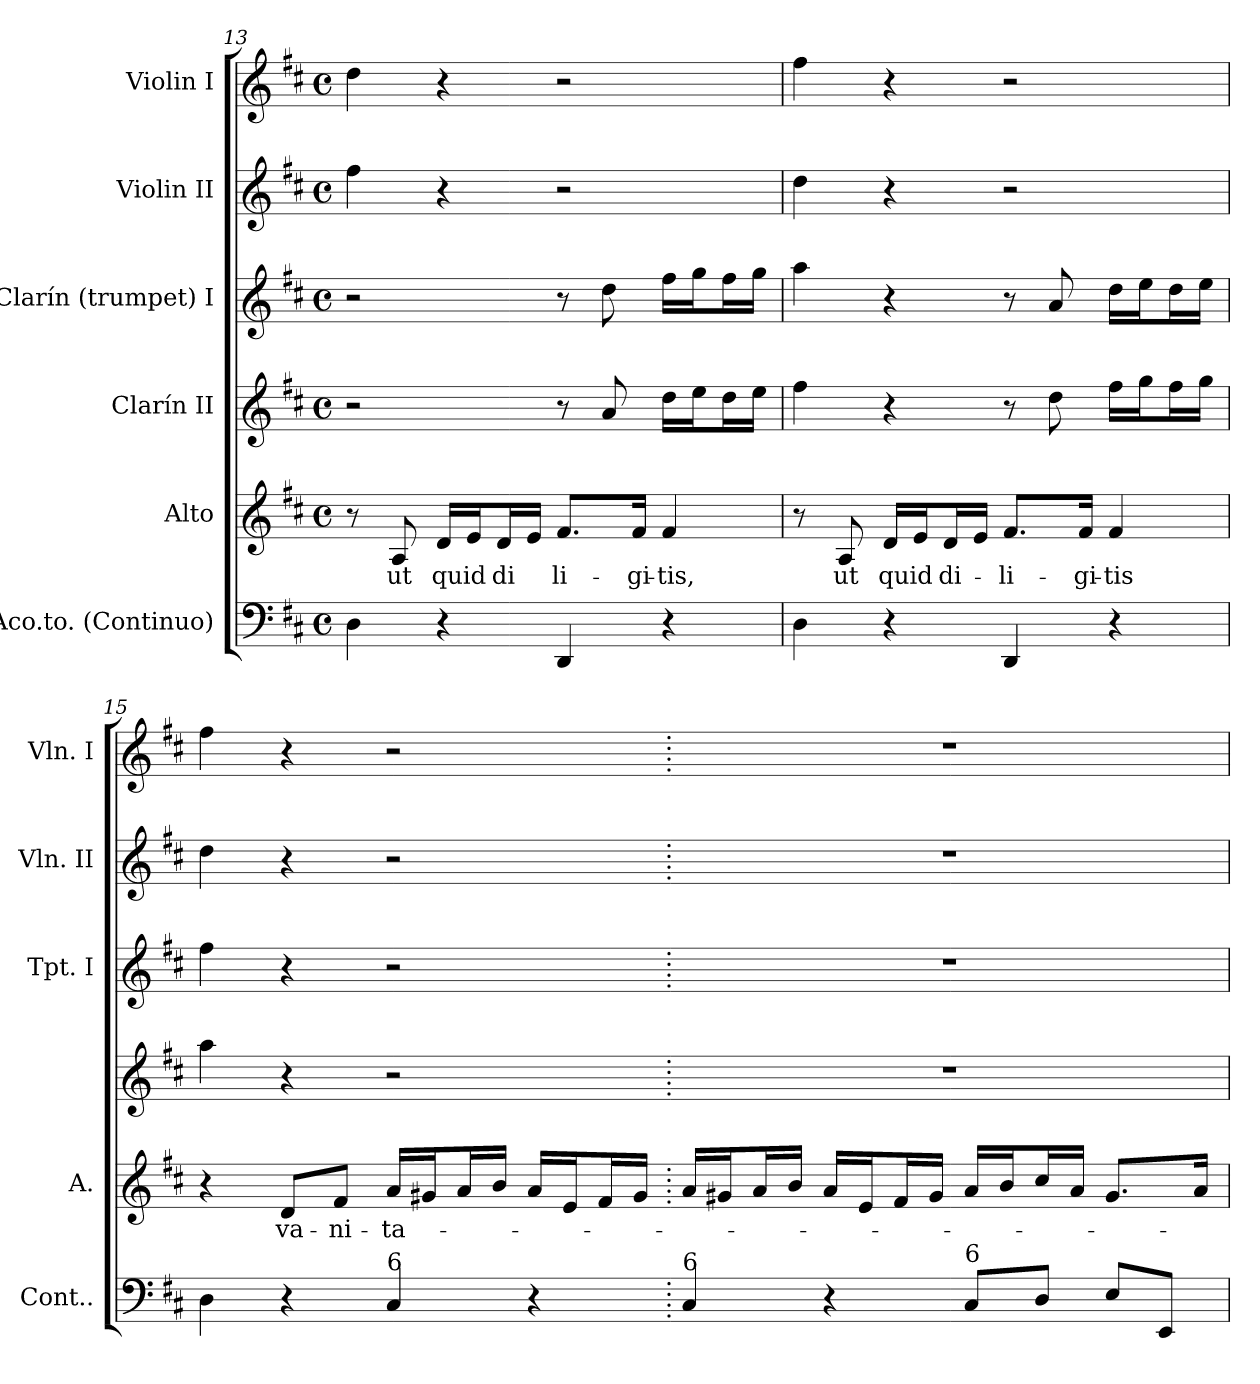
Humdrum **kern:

**kern	**kern	**text	**kern	**kern	**kern	**kern
*part6	*part5	*part5	*part4	*part3	*part2	*part1
*staff6	*staff5	*staff5	*staff4	*staff3	*staff2	*staff1
*I"Aco.to. (Continuo)	*I"Alto	*	*I"Clarín II	*I"Clarín (trumpet) I	*I"Violin II	*I"Violin I
*I'Cont..	*I'A.	*	*	*I'Tpt. I	*I'Vln. II	*I'Vln. I
*clefF4	*clefG2	*	*clefG2	*clefG2	*clefG2	*clefG2
*k[f#c#]	*k[f#c#]	*	*k[f#c#]	*k[f#c#]	*k[f#c#]	*k[f#c#]
*D:	*D:	*	*D:	*D:	*D:	*D:
*M4/4	*M4/4	*	*M4/4	*M4/4	*M4/4	*M4/4
*met(c)	*met(c)	*	*met(c)	*met(c)	*met(c)	*met(c)
=13	=13	=13	=13	=13	=13	=13
4Di\	8r	.	2r	2r	4ff#i\	4ddi\
!	!	!LO:LY:b:color=#000000	!	!	!	!
.	8Ai/	ut	.	.	.	.
!	!	!LO:LY:b:color=#000000	!	!	!	!
4r	16di/LL	quid	.	.	4r	4r
.	16ei/J	.	.	.	.	.
!	!	!LO:LY:b:color=#000000	!	!	!	!
.	16di/L	di	.	.	.	.
.	16ei/JJ	.	.	.	.	.
!	!	!LO:LY:b:color=#000000	!	!	!	!
4DDi/	8.f#i/L	li-	8r	8r	2r	2r
.	.	.	8ai/	8ddi\	.	.
!	!	!LO:LY:b:color=#000000	!	!	!	!
.	16f#i/Jk	-gi-	.	.	.	.
!	!	!LO:LY:b:color=#000000	!	!	!	!
4r	4f#i/	-tis,	16ddi\LL	16ff#i\LL	.	.
.	.	.	16eei\J	16ggi\J	.	.
.	.	.	16ddi\L	16ff#i\L	.	.
.	.	.	16eei\JJ	16ggi\JJ	.	.
=14	=14	=14	=14	=14	=14	=14
4Di\	8r	.	4ff#i\	4aai\	4ddi\	4ff#i\
!	!	!LO:LY:b:color=#000000	!	!	!	!
.	8Ai/	ut	.	.	.	.
!	!	!LO:LY:b:color=#000000	!	!	!	!
4r	16di/LL	quid	4r	4r	4r	4r
.	16ei/J	.	.	.	.	.
!	!	!LO:LY:b:color=#000000	!	!	!	!
.	16di/L	di-	.	.	.	.
.	16ei/JJ	.	.	.	.	.
!	!	!LO:LY:b:color=#000000	!	!	!	!
4DDi/	8.f#i/L	-li-	8r	8r	2r	2r
.	.	.	8ddi\	8ai/	.	.
!	!	!LO:LY:b:color=#000000	!	!	!	!
.	16f#i/Jk	-gi-	.	.	.	.
!	!	!LO:LY:b:color=#000000	!	!	!	!
4r	4f#i/	-tis	16ff#i\LL	16ddi\LL	.	.
.	.	.	16ggi\J	16eei\J	.	.
.	.	.	16ff#i\L	16ddi\L	.	.
.	.	.	16ggi\JJ	16eei\JJ	.	.
!!LO:LB:g=z
=15	=15	=15	=15	=15	=15	=15
4Di\	4r	.	4aai\	4ff#i\	4ddi\	4ff#i\
!	!	!LO:LY:b:color=#000000	!	!	!	!
4r	8di/L	va-	4r	4r	4r	4r
!	!	!LO:LY:b:color=#000000	!	!	!	!
.	8f#i/J	-ni-	.	.	.	.
!LO:TX:a:t=6	!	!	!	!	!	!
!	!	!LO:LY:b:color=#000000	!	!	!	!
4C#i/	16ai/LL	-ta-	2r	2r	2r	2r
.	16g#Xi/J	.	.	.	.	.
.	16ai/L	.	.	.	.	.
.	16bi/JJ	.	.	.	.	.
4r	16ai/LL	.	.	.	.	.
.	16ei/J	.	.	.	.	.
.	16f#i/L	.	.	.	.	.
.	16g#i/JJ	.	.	.	.	.
=16.	=16.	=16.	=16.	=16.	=16.	=16.
!LO:TX:a:t=6	!	!	!	!	!	!
4C#i/	16ai/LL	.	1r	1r	1r	1r
.	16g#Xi/J	.	.	.	.	.
.	16ai/L	.	.	.	.	.
.	16bi/JJ	.	.	.	.	.
4r	16ai/LL	.	.	.	.	.
.	16ei/J	.	.	.	.	.
.	16f#i/L	.	.	.	.	.
.	16g#i/JJ	.	.	.	.	.
!LO:TX:a:t=6	!	!	!	!	!	!
8C#i/L	16ai/LL	.	.	.	.	.
.	16bi/J	.	.	.	.	.
8Di/J	16cc#i/L	.	.	.	.	.
.	16ai/JJ	.	.	.	.	.
8Ei/L	8.g#i/L	.	.	.	.	.
8EEi/J	.	.	.	.	.	.
.	16ai/Jk	.	.	.	.	.
=	=	=	=	=	=	=
*-	*-	*-	*-	*-	*-	*-
